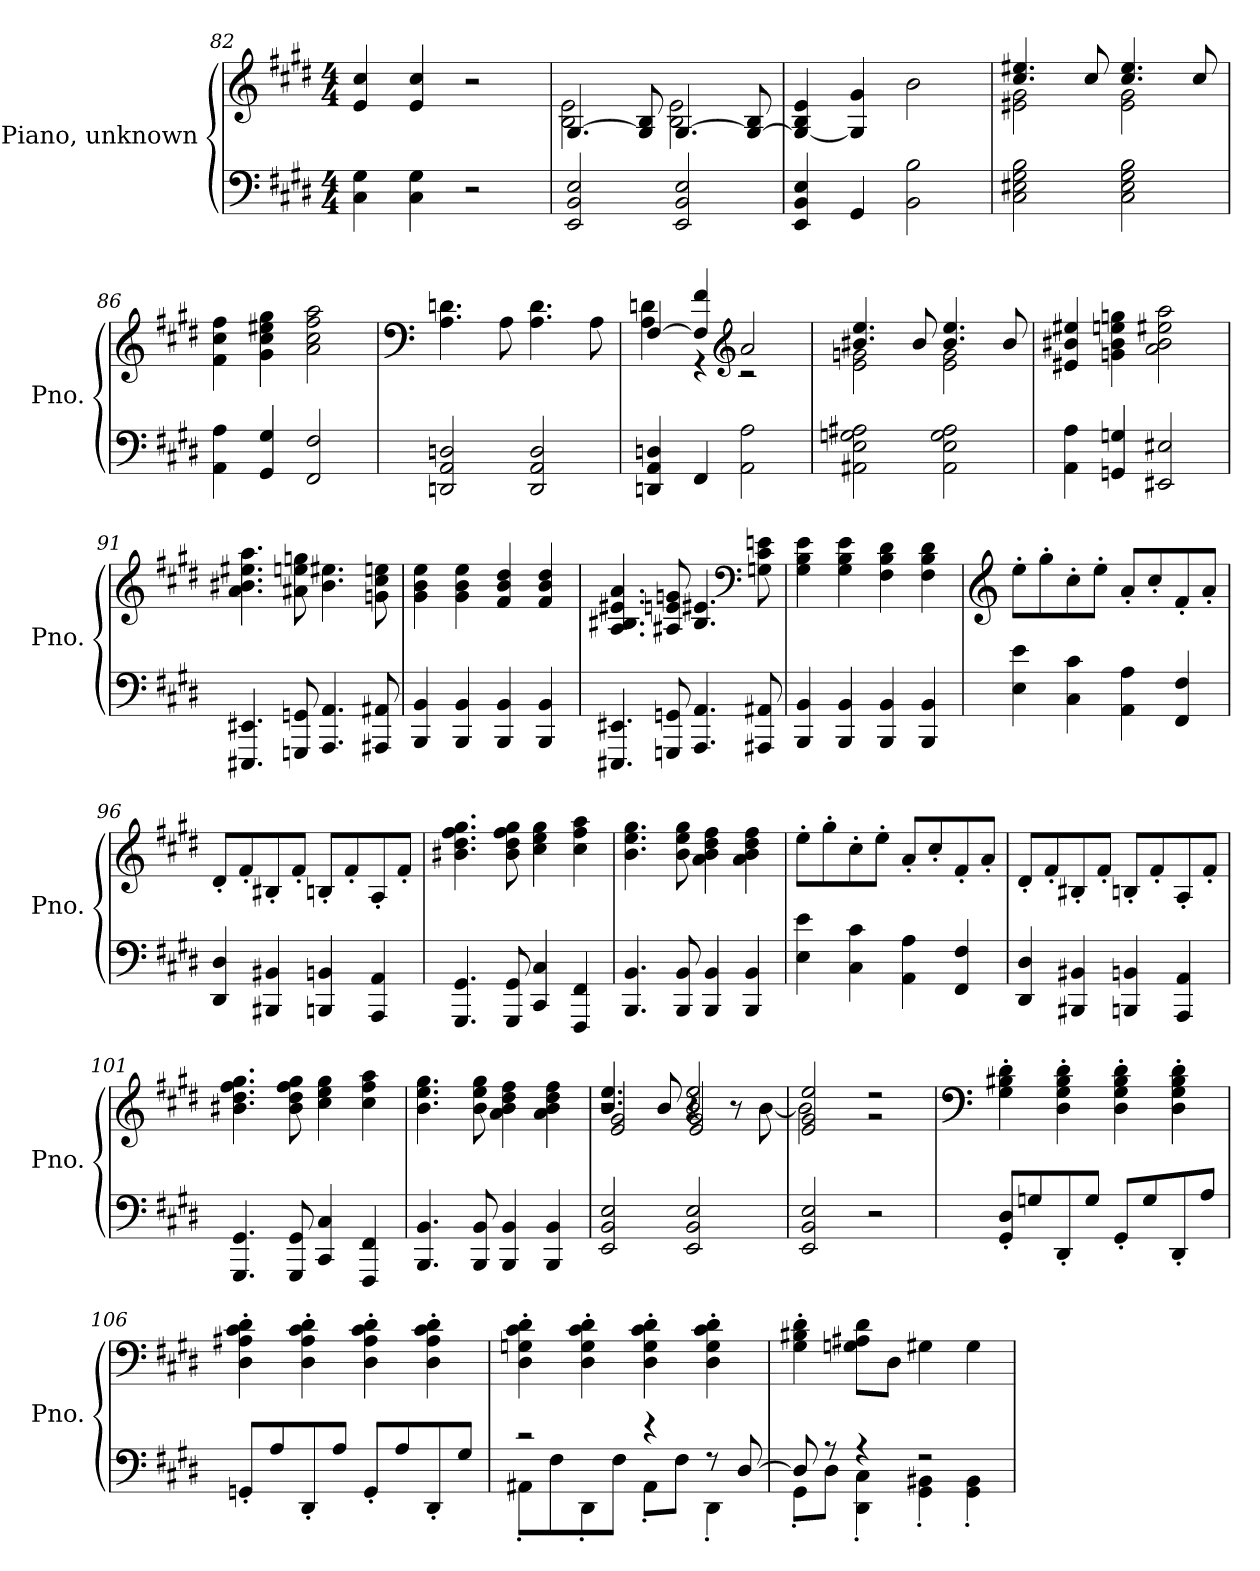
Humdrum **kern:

**kern	**kern
*part1	*part1
*staff2	*staff1
*I"Piano, unknown	*
*I'Pno.	*
*clefF4	*clefG2
*k[f#c#g#d#]	*k[f#c#g#d#]
*M4/4	*M4/4
=82	=82
4C#\ 4G#\	4e/ 4cc#/
4C#\ 4G#\	4e/ 4cc#/
2r	2r
!!LO:LB:g=z
=83	=83
*	*^
2EE/ 2BB/ 2E/	[4.G#/	2B\ 2e\
.	8G#/] 8B/	.
2EE/ 2BB/ 2E/	[4.G#/	2B\ 2e\
.	8G#/_ 8B/	.
*	*v	*v
=84	=84
4EE/ 4BB/ 4E/	4G#/_ 4B/ 4e/
4GG#/	4G#/] 4g#/
2BB\ 2B\	2b\
=85	=85
*	*^
2C#\ 2E#X\ 2G#\ 2B\	4.cc#/ 4.ee#X/	2e#X\ 2g#\
.	8cc#/	.
2C#\ 2E#\ 2G#\ 2B\	4.cc#/ 4.ee#/	2e#\ 2g#\
.	8cc#/	.
*	*v	*v
=86	=86
4AA\ 4A\	4f#\ 4cc#\ 4ff#\
4GG#/ 4G#/	4g#\ 4cc#\ 4ee#X\ 4gg#\
2FF#/ 2F#/	2a\ 2cc#\ 2ff#\ 2aa\
=87	=87
*	*clefF4
2DDn/ 2AA/ 2Dn/	4.A\ 4.dn\
.	8A\
2DD/ 2AA/ 2D/	4.A\ 4.d\
.	8A\
=88	=88
*	*^
4DDn/ 4AA/ 4Dn/	[4F#/	4A\ 4dn\
4FF#/	4F#/] 4f#/	4r
*	*clefG2	*
2AA\ 2A\	2a/	2r
!!LO:LB:g=z	!!
=89	=89	=89
2AA#X\ 2E\ 2Gn\ 2A#X\	4.b#X/ 4.ee/	2e\ 2gn\
.	8b#/	.
2AA#\ 2E\ 2G\ 2A#\	4.b#/ 4.ee/	2e\ 2g\
.	8b#/	.
*	*v	*v
=90	=90
4AA\ 4A\	4e#X/ 4b#X/ 4ee#X/
4GGn/ 4Gn/	4gn\ 4b#\ 4een\ 4ggn\
2EE#X/ 2E#X/	2a\ 2b#\ 2ee#X\ 2aa\
=91	=91
4.EEE#X/ 4.EE#X/	4.a\ 4.b#X\ 4.ee#X\ 4.aa\
8GGGn/ 8GGn/	8a#X\ 8een\ 8ggn\
4.AAA/ 4.AA/	4.b#\ 4.ee#X\
8AAA#X/ 8AA#X/	8gn\ 8cc#\ 8een\
=92	=92
4BBB/ 4BB/	4g#\ 4b\ 4ee\
4BBB/ 4BB/	4g#\ 4b\ 4ee\
4BBB/ 4BB/	4f#/ 4b/ 4dd#/
4BBB/ 4BB/	4f#/ 4b/ 4dd#/
!!LO:LB:g=z
=93	=93
4.EEE#X/ 4.EE#X/	4.A/ 4.B#X/ 4.e#X/ 4.a/
8GGGn/ 8GGn/	8A#X/ 8en/ 8gn/
4.AAA/ 4.AA/	4.B#/ 4.e#X/
*	*clefF4
8AAA#X/ 8AA#X/	8Gn\ 8c#\ 8en\
=94	=94
4BBB/ 4BB/	4G#\ 4B\ 4e\
4BBB/ 4BB/	4G#\ 4B\ 4e\
4BBB/ 4BB/	4F#\ 4B\ 4d#\
4BBB/ 4BB/	4F#\ 4B\ 4d#\
=95	=95
*	*clefG2
4E\ 4e\	8ee'\L
.	8gg#'\
4C#\ 4c#\	8cc#'\
.	8ee'\J
4AA\ 4A\	8a'/L
.	8cc#'/
4FF#/ 4F#/	8f#'/
.	8a'/J
=96	=96
4DD#/ 4D#/	8d#'/L
.	8f#'/
4BBB#X/ 4BB#X/	8B#X'/
.	8f#'/J
4BBBn/ 4BBn/	8Bn'/L
.	8f#'/
4AAA/ 4AA/	8A'/
.	8f#'/J
!!LO:PB:g=z
=97	=97
4.GGG#/ 4.GG#/	4.b#X\ 4.dd#\ 4.ff#\ 4.gg#\
8GGG#/ 8GG#/	8b#\ 8dd#\ 8ff#\ 8gg#\
4CC#/ 4C#/	4cc#\ 4ee\ 4gg#\
4FFF#/ 4FF#/	4cc#\ 4ff#\ 4aa\
=98	=98
4.BBB/ 4.BB/	4.b\ 4.ee\ 4.gg#\
8BBB/ 8BB/	8b\ 8ee\ 8gg#\
4BBB/ 4BB/	4a\ 4b\ 4dd#\ 4ff#\
4BBB/ 4BB/	4a\ 4b\ 4dd#\ 4ff#\
=99	=99
4E\ 4e\	8ee'\L
.	8gg#'\
4C#\ 4c#\	8cc#'\
.	8ee'\J
4AA\ 4A\	8a'/L
.	8cc#'/
4FF#/ 4F#/	8f#'/
.	8a'/J
=100	=100
4DD#/ 4D#/	8d#'/L
.	8f#'/
4BBB#X/ 4BB#X/	8B#X'/
.	8f#'/J
4BBBn/ 4BBn/	8Bn'/L
.	8f#'/
4AAA/ 4AA/	8A'/
.	8f#'/J
=101	=101
4.GGG#/ 4.GG#/	4.b#X\ 4.dd#\ 4.ff#\ 4.gg#\
8GGG#/ 8GG#/	8b#\ 8dd#\ 8ff#\ 8gg#\
4CC#/ 4C#/	4cc#\ 4ee\ 4gg#\
4FFF#/ 4FF#/	4cc#\ 4ff#\ 4aa\
!!LO:LB:g=z
=102	=102
4.BBB/ 4.BB/	4.b\ 4.ee\ 4.gg#\
8BBB/ 8BB/	8b\ 8ee\ 8gg#\
4BBB/ 4BB/	4a\ 4b\ 4dd#\ 4ff#\
4BBB/ 4BB/	4a\ 4b\ 4dd#\ 4ff#\
=103	=103
*	*^
*	*	*^
2EE/ 2BB/ 2E/	4.b/ 4.ee/	2r	2e/ 2g#/
.	8b/	.	.
2EE/ 2BB/ 2E/	2b/ 2ee/	4r	2e/ 2g#/
.	.	8r	.
.	.	[8b\	.
*	*	*v	*v
=104	=104	=104
2EE/ 2BB/ 2E/	2e/ 2g#/ 2ee/	2b\]
2r	2r	2r
*	*v	*v
=105	=105
*	*clefF4
8GG#/' 8D#/'L	4G#\' 4B#X\' 4d#\'
8Gn/	.
8DD#'/	4D#\' 4G#\' 4B#\' 4d#\'
8G/J	.
8GG#'/L	4D#\' 4G#\' 4B#\' 4d#\'
8G/	.
8DD#'/	4D#\' 4G#\' 4B#\' 4d#\'
8A/J	.
=106	=106
8GGn'/L	4D#\' 4A#X\' 4c#\' 4d#\'
8A/	.
8DD#'/	4D#\' 4A#\' 4c#\' 4d#\'
8A/J	.
8GG'/L	4D#\' 4A#\' 4c#\' 4d#\'
8A/	.
8DD#'/	4D#\' 4A#\' 4c#\' 4d#\'
8G#/J	.
!!LO:LB:g=z
=107	=107
*^	*
2r	8AA#X'\L	4D#\' 4Gn\' 4c#\' 4d#\'
.	8F#\	.
.	8DD#'\	4D#\' 4G\' 4c#\' 4d#\'
.	8F#\J	.
4r	8AA#'\L	4D#\' 4G\' 4c#\' 4d#\'
.	8F#\J	.
8r	4DD#'\	4D#\' 4G\' 4c#\' 4d#\'
[8D#/	.	.
=108	=108	=108
8D#/]	8GG#'\L	4G#\' 4B#X\' 4d#\'
8r	8D#\J	.
4r	4DD#\' 4C#\'	8Gn\ 8A#X\ 8d#\L
.	.	8D#\J
2r	4GG#\' 4BB#X\'	4G#X\
.	4GG#\' 4BB#\'	4G#\
*v	*v	*
=	=
*-	*-
